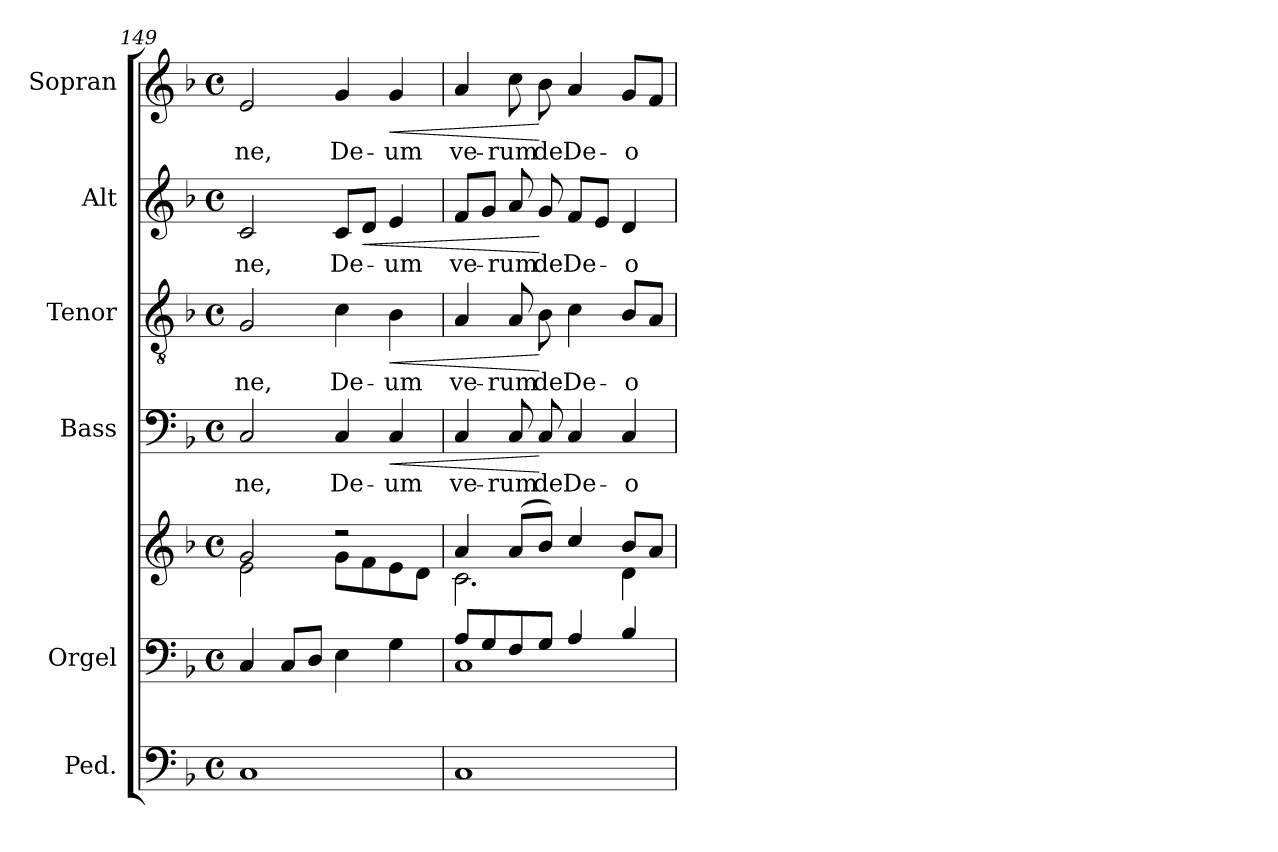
**kern	**kern	**kern	**kern	**text	**dynam	**kern	**text	**dynam	**kern	**text	**dynam	**kern	**text	**dynam
*part6	*part5	*part5	*part4	*part4	*part4	*part3	*part3	*part3	*part2	*part2	*part2	*part1	*part1	*part1
*staff7	*staff6	*staff5	*staff4	*staff4	*staff4	*staff3	*staff3	*staff3	*staff2	*staff2	*staff2	*staff1	*staff1	*staff1
*I"Ped.	*I"Orgel	*	*I"Bass	*	*	*I"Tenor	*	*	*I"Alt	*	*	*I"Sopran	*	*
*	*I'Org.	*	*I'B.	*	*	*I'T.	*	*	*I'A.	*	*	*I'S.	*	*
*clefF4	*clefF4	*clefG2	*clefF4	*	*	*clefGv2	*	*	*clefG2	*	*	*clefG2	*	*
*ITrd7c12	*	*	*	*	*	*	*	*	*	*	*	*	*	*
*k[b-]	*k[b-]	*k[b-]	*k[b-]	*	*	*k[b-]	*	*	*k[b-]	*	*	*k[b-]	*	*
*F:	*F:	*F:	*F:	*	*	*F:	*	*	*F:	*	*	*F:	*	*
*M4/4	*M4/4	*M4/4	*M4/4	*	*	*M4/4	*	*	*M4/4	*	*	*M4/4	*	*
*met(c)	*met(c)	*met(c)	*met(c)	*	*	*met(c)	*	*	*met(c)	*	*	*met(c)	*	*
=149	=149	=149	=149	=149	=149	=149	=149	=149	=149	=149	=149	=149	=149	=149
*	*	*^	*	*	*	*	*	*	*	*	*	*	*	*
!	!	!	!	!	!LO:LY:b	!	!	!LO:LY:b	!	!	!LO:LY:b	!	!	!LO:LY:b	!
1CC	4C/	2g/	2e\	2C/	-ne,	.	2G/	-ne,	.	2c/	-ne,	.	2e/	-ne,	.
.	8C/L	.	.	.	.	.	.	.	.	.	.	.	.	.	.
.	8D/J	.	.	.	.	.	.	.	.	.	.	.	.	.	.
!	!	!	!	!	!LO:LY:b	!	!	!LO:LY:b	!	!	!LO:LY:b	!	!	!LO:LY:b	!
.	4E\	2r	8g\L	4C/	De-	.	4c\	De-	.	8c/L	De-	.	4g/	De-	.
!	!	!	!	!	!	!	!	!	!	!	!	!LO:HP:b	!	!	!
.	.	.	8f\	.	.	.	.	.	.	8d/J	.	<	.	.	.
!	!	!	!	!	!LO:LY:b	!LO:HP:b	!	!LO:LY:b	!LO:HP:b	!	!LO:LY:b	!	!	!LO:LY:b	!LO:HP:b
.	4G\	.	8e\	4C/	-um	<	4B-\	-um	<	4e/	-um	.	4g/	-um	<
.	.	.	8d\J	.	.	.	.	.	.	.	.	.	.	.	.
=150	=150	=150	=150	=150	=150	=150	=150	=150	=150	=150	=150	=150	=150	=150	=150
*	*^	*	*	*	*	*	*	*	*	*	*	*	*	*	*
!	!	!	!	!	!	!LO:LY:b	!	!	!LO:LY:b	!	!	!LO:LY:b	!	!	!LO:LY:b	!
1CC	8A/L	1C	4a/	2.c\	4C/	ve-	.	4A/	ve-	.	8f/L	ve-	.	4a/	ve-	.
.	8G/	.	.	.	.	.	.	.	.	.	8g/J	.	.	.	.	.
!	!	!	!	!	!	!LO:LY:b	!	!	!LO:LY:b	!	!	!LO:LY:b	!	!	!LO:LY:b	!
.	8F/	.	(>8a/L	.	8C/	-rum	.	8A/	-rum	.	8a/	-rum	.	8cc\	-rum	.
!	!	!	!	!	!	!LO:LY:b	!	!	!LO:LY:b	!	!	!LO:LY:b	!	!	!LO:LY:b	!
.	8G/J	.	8b-/J)	.	8C/	de	[	8B-\	de	[	8g/	de	[	8b-\	de	[
!	!	!	!	!	!	!LO:LY:b	!	!	!LO:LY:b	!	!	!LO:LY:b	!	!	!LO:LY:b	!
.	4A/	.	4cc/	.	4C/	De-	.	4c\	De-	.	8f/L	De-	.	4a/	De-	.
.	.	.	.	.	.	.	.	.	.	.	8e/J	.	.	.	.	.
!	!	!	!	!	!	!LO:LY:b	!	!	!LO:LY:b	!	!	!LO:LY:b	!	!	!LO:LY:b	!
.	4B-/	.	8b-/L	4d\	4C/	-o	.	8B-/L	-o	.	4d/	-o	.	8g/L	-o	.
.	.	.	8a/J	.	.	.	.	8A/J	.	.	.	.	.	8f/J	.	.
*	*v	*v	*	*	*	*	*	*	*	*	*	*	*	*	*	*
*	*	*v	*v	*	*	*	*	*	*	*	*	*	*	*	*
=	=	=	=	=	=	=	=	=	=	=	=	=	=	=
*-	*-	*-	*-	*-	*-	*-	*-	*-	*-	*-	*-	*-	*-	*-
